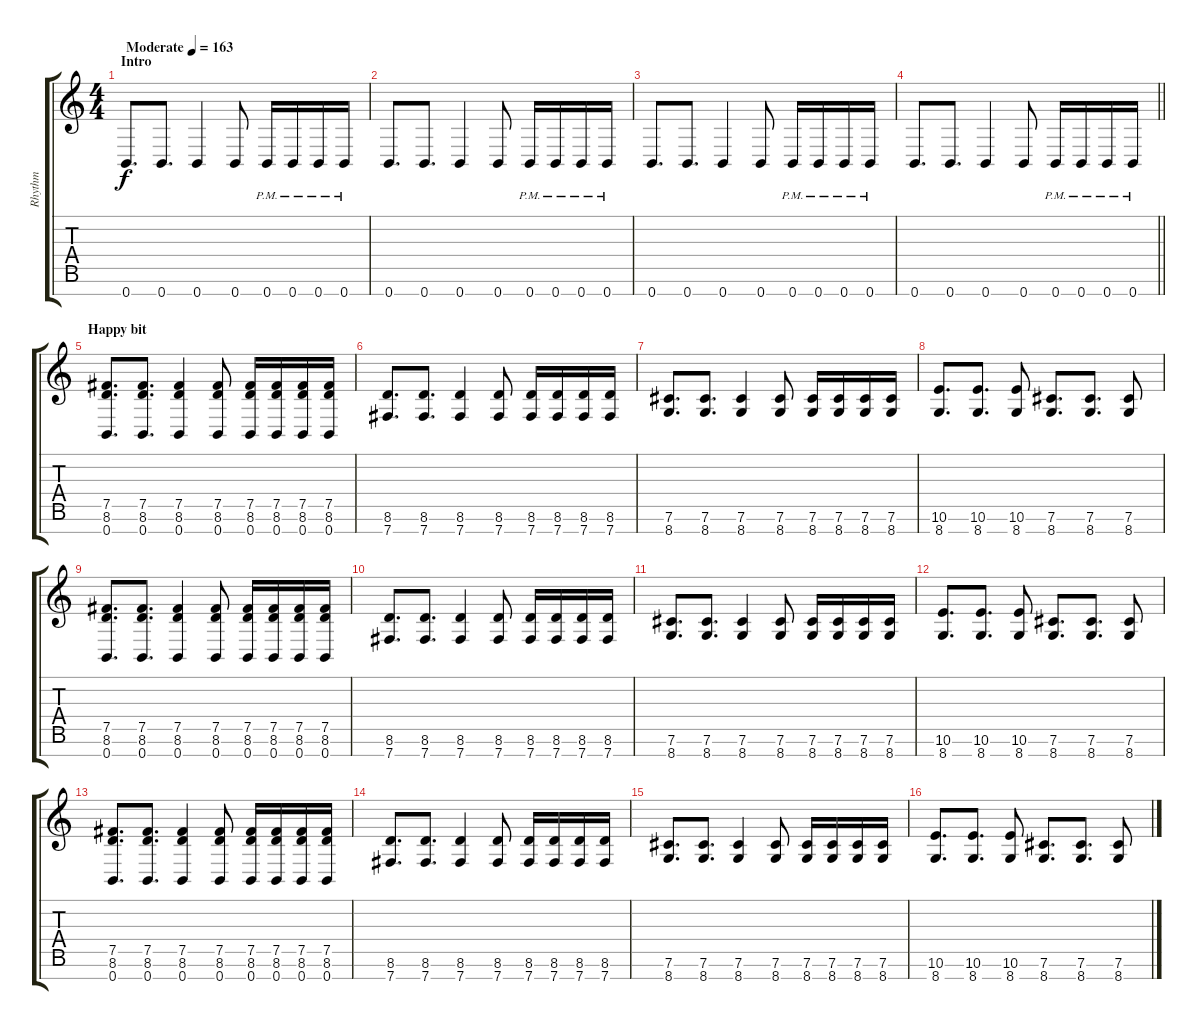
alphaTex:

\track ("Rhythm" "Rhythm") {instrument distortionguitar}
\staff {score tabs}
\tuning (Gb4 Db4 Ab3 E3 B2 Gb2 B1) {hide}
\ts (4 4)
\section ("" "Intro")
\tempo (163 "Moderate")
\clef g2
\ks c
0.7.8{d dy f instrument distortionguitar} 0.7.8{d} 0.7.4 0.7.8 0.7{pm}.16 0.7{pm}.16 0.7{pm}.16 0.7{pm}.16 |
0.7.8{d} 0.7.8{d} 0.7.4 0.7.8 0.7{pm}.16 0.7{pm}.16 0.7{pm}.16 0.7{pm}.16 |
0.7.8{d} 0.7.8{d} 0.7.4 0.7.8 0.7{pm}.16 0.7{pm}.16 0.7{pm}.16 0.7{pm}.16 |
\barLineRight lightlight
0.7.8{d} 0.7.8{d} 0.7.4 0.7.8 0.7{pm}.16 0.7{pm}.16 0.7{pm}.16 0.7{pm}.16 |
\section ("" "Happy bit")
(7.5 8.6 0.7).8{d} (7.5 8.6 0.7).8{d} (7.5 8.6 0.7).4 (7.5 8.6 0.7).8 (7.5 8.6 0.7).16 (7.5 8.6 0.7).16 (7.5 8.6 0.7).16 (7.5 8.6 0.7).16 |
(8.6 7.7).8{d} (8.6 7.7).8{d} (8.6 7.7).4 (8.6 7.7).8 (8.6 7.7).16 (8.6 7.7).16 (8.6 7.7).16 (8.6 7.7).16 |
(7.6 8.7).8{d} (7.6 8.7).8{d} (7.6 8.7).4 (7.6 8.7).8 (7.6 8.7).16 (7.6 8.7).16 (7.6 8.7).16 (7.6 8.7).16 |
(10.6 8.7).8{d} (10.6 8.7).8{d} (10.6 8.7).8 (7.6 8.7).8{d} (7.6 8.7).8{d} (7.6 8.7).8 |
(7.5 8.6 0.7).8{d} (7.5 8.6 0.7).8{d} (7.5 8.6 0.7).4 (7.5 8.6 0.7).8 (7.5 8.6 0.7).16 (7.5 8.6 0.7).16 (7.5 8.6 0.7).16 (7.5 8.6 0.7).16 |
(8.6 7.7).8{d} (8.6 7.7).8{d} (8.6 7.7).4 (8.6 7.7).8 (8.6 7.7).16 (8.6 7.7).16 (8.6 7.7).16 (8.6 7.7).16 |
(7.6 8.7).8{d} (7.6 8.7).8{d} (7.6 8.7).4 (7.6 8.7).8 (7.6 8.7).16 (7.6 8.7).16 (7.6 8.7).16 (7.6 8.7).16 |
(10.6 8.7).8{d} (10.6 8.7).8{d} (10.6 8.7).8 (7.6 8.7).8{d} (7.6 8.7).8{d} (7.6 8.7).8 |
(7.5 8.6 0.7).8{d} (7.5 8.6 0.7).8{d} (7.5 8.6 0.7).4 (7.5 8.6 0.7).8 (7.5 8.6 0.7).16 (7.5 8.6 0.7).16 (7.5 8.6 0.7).16 (7.5 8.6 0.7).16 |
(8.6 7.7).8{d} (8.6 7.7).8{d} (8.6 7.7).4 (8.6 7.7).8 (8.6 7.7).16 (8.6 7.7).16 (8.6 7.7).16 (8.6 7.7).16 |
(7.6 8.7).8{d} (7.6 8.7).8{d} (7.6 8.7).4 (7.6 8.7).8 (7.6 8.7).16 (7.6 8.7).16 (7.6 8.7).16 (7.6 8.7).16 |
(10.6 8.7).8{d} (10.6 8.7).8{d} (10.6 8.7).8 (7.6 8.7).8{d} (7.6 8.7).8{d} (7.6 8.7).8
